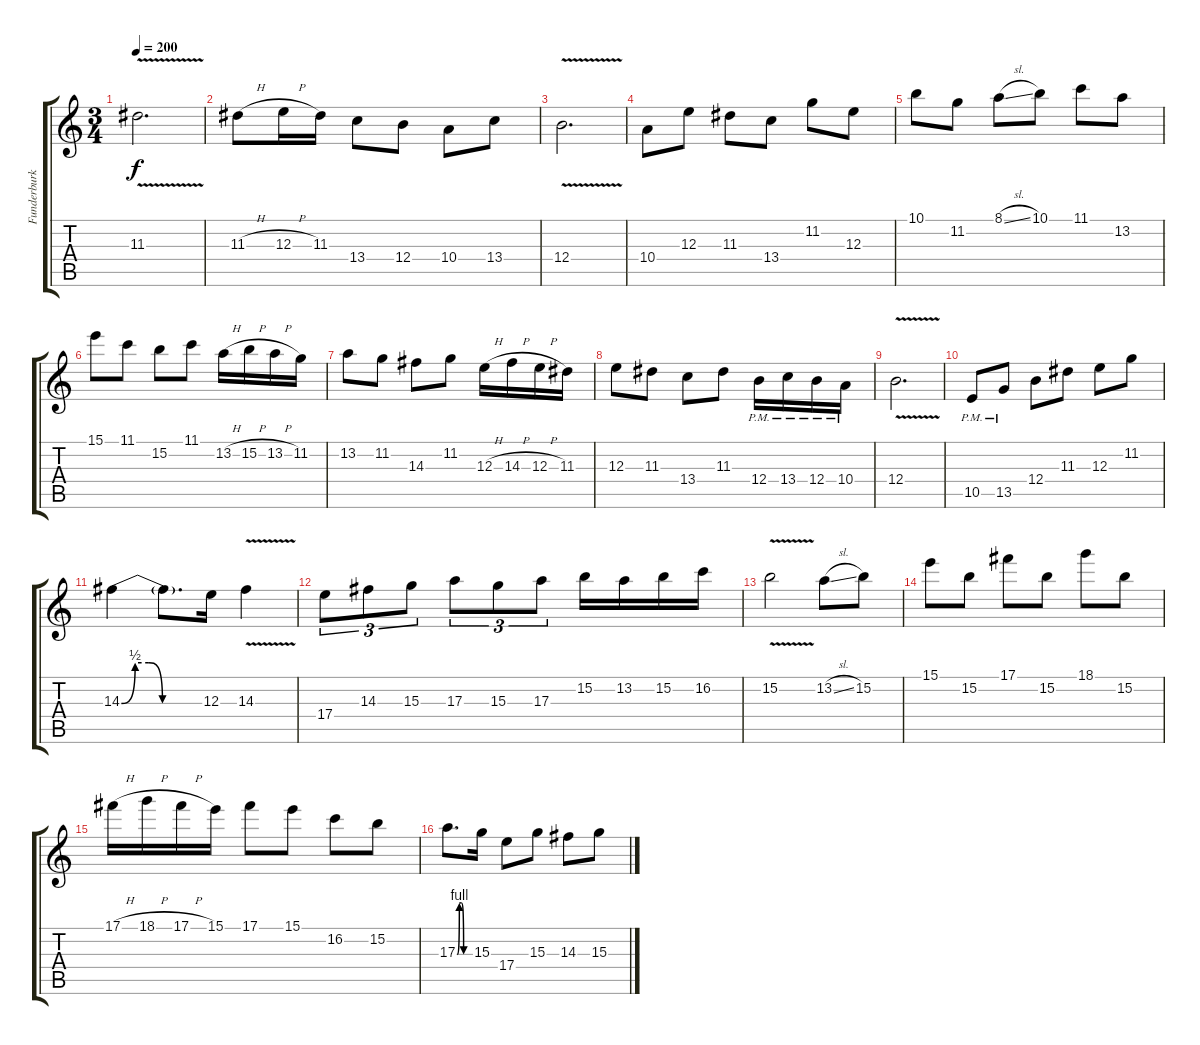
\track ("Funderburk Solo" "Funderburk") {instrument overdrivenguitar}
\staff {score tabs}
\tuning (Db4 Ab3 E3 B2 Gb2 B1) {hide}
\ts (3 4)
\tempo 200
\clef g2
\ks c
11.3{v}.2{d dy f} |
11.3{h}.8 12.3{h}.16 11.3.16 13.4.8 12.4.8 10.4.8 13.4.8 |
12.4{v}.2{d} |
10.4.8 12.3.8 11.3.8 13.4.8 11.2.8 12.3.8 |
10.1.8 11.2.8 8.1{sl}.8 10.1.8 11.1.8 13.2.8 |
15.1.8 11.1.8 15.2.8 11.1.8 13.2{h}.16 15.2{h}.16 13.2{h}.16 11.2.16 |
13.2.8 11.2.8 14.3.8 11.2.8 12.3{h}.16 14.3{h}.16 12.3{h}.16 11.3.16 |
12.3.8 11.3.8 13.4.8 11.3.8 12.4{pm}.16 13.4{pm}.16 12.4{pm}.16 10.4{pm}.16 |
12.4{v}.2{d} |
10.5{pm}.8 13.5{pm}.8 12.4.8 11.3.8 12.3.8 11.2.8 |
14.3{be (custom 0 0 10 2 20 2 30 0 60 0)}.4 14.3{t}.8{d} 12.3.16 14.3{v}.4 |
17.4.8{tu (3 2)} 14.3.8{tu (3 2)} 15.3.8{tu (3 2)} 17.3.8{tu (3 2)} 15.3.8{tu (3 2)} 17.3.8{tu (3 2)} 15.2.16 13.2.16 15.2.16 16.2.16 |
15.2{v}.2 13.2{sl}.8 15.2.8 |
15.1.8 15.2.8 17.1.8 15.2.8 18.1.8 15.2.8 |
17.1{h}.16 18.1{h}.16 17.1{h}.16 15.1.16 17.1.8 15.1.8 16.2.8 15.2.8 |
17.3{be (custom 0 0 10 4 20 4 30 0 60 0)}.8{d} 15.3.16 17.4.8 15.3.8 14.3.8 15.3.8
